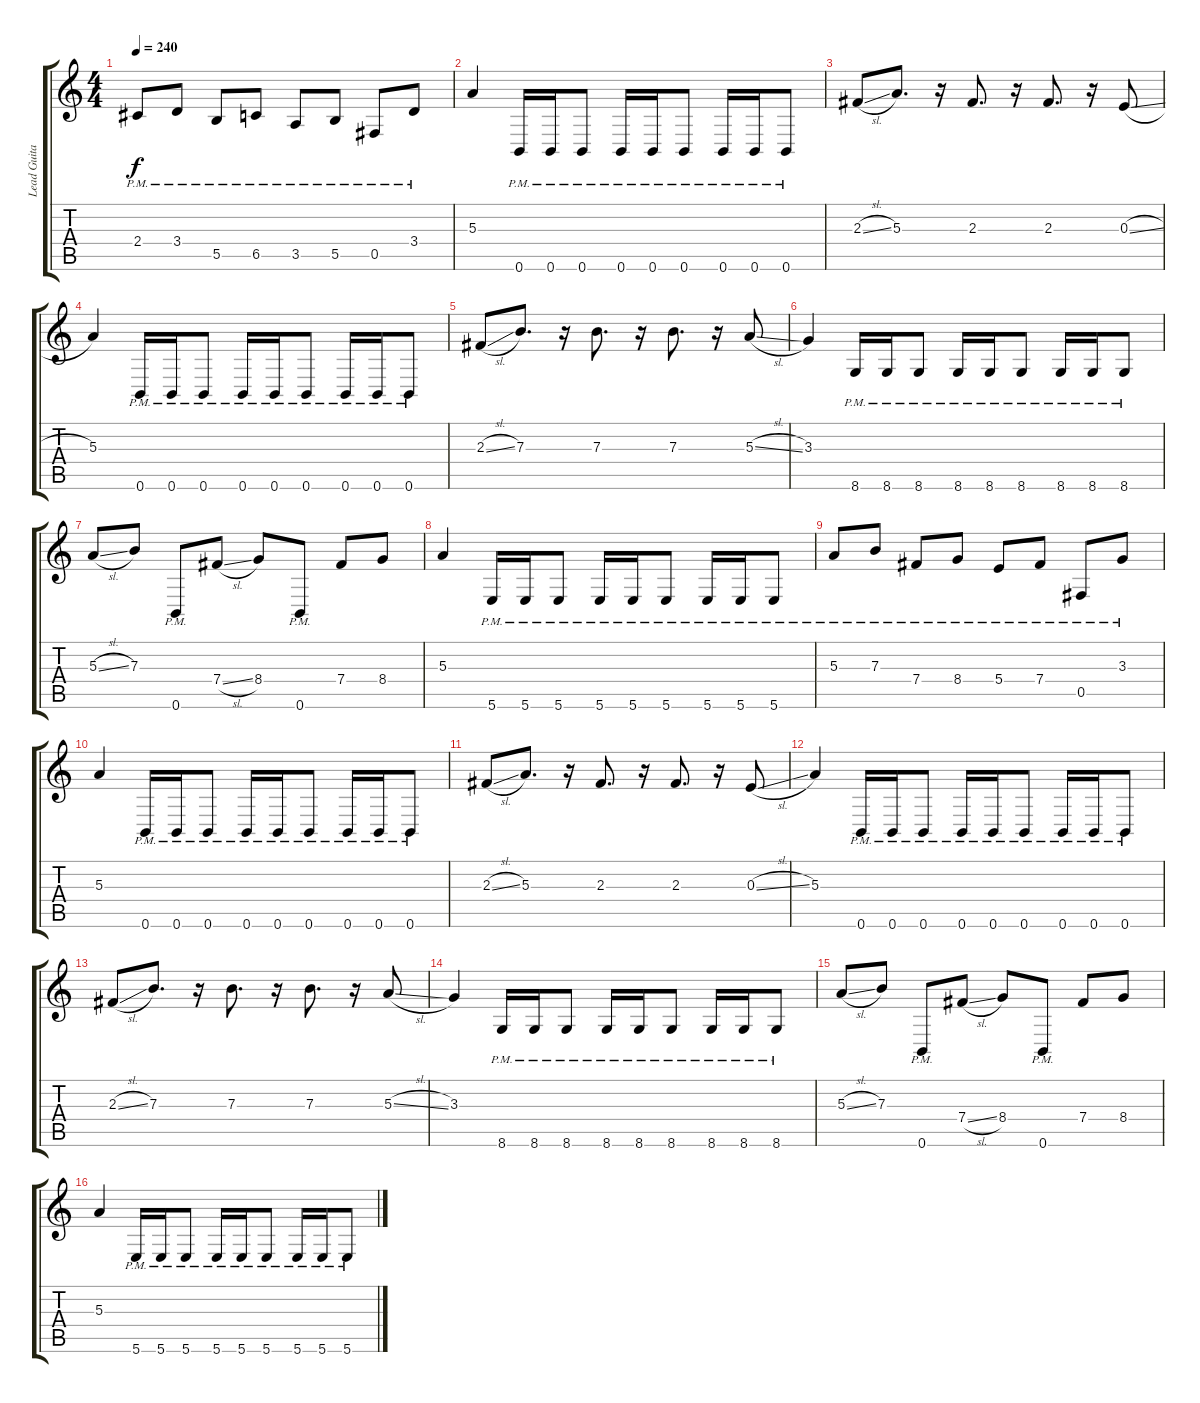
\track ("Lead Guitar" "Lead Guita") {instrument distortionguitar}
\staff {score tabs}
\tuning (Db4 Ab3 E3 B2 Gb2 B1) {hide}
\ts (4 4)
\tempo 240
\clef g2
\ks c
2.4{pm}.8{dy f} 3.4{pm}.8 5.5{pm}.8 6.5{pm}.8 3.5{pm}.8 5.5{pm}.8 0.5{pm}.8 3.4{pm}.8 |
5.3.4 0.6{pm}.16 0.6{pm}.16 0.6{pm}.8 0.6{pm}.16 0.6{pm}.16 0.6{pm}.8 0.6{pm}.16 0.6{pm}.16 0.6{pm}.8 |
2.3{sl}.8 5.3.8{d} r.16 2.3.8{d} r.16 2.3.8{d} r.16 0.3{sl}.8 |
5.3.4 0.6{pm}.16 0.6{pm}.16 0.6{pm}.8 0.6{pm}.16 0.6{pm}.16 0.6{pm}.8 0.6{pm}.16 0.6{pm}.16 0.6{pm}.8 |
2.3{sl}.8 7.3.8{d} r.16 7.3.8{d} r.16 7.3.8{d} r.16 5.3{sl}.8 |
3.3.4 8.6{pm}.16 8.6{pm}.16 8.6{pm}.8 8.6{pm}.16 8.6{pm}.16 8.6{pm}.8 8.6{pm}.16 8.6{pm}.16 8.6{pm}.8 |
5.3{sl}.8 7.3.8 0.6{pm}.8 7.4{sl}.8 8.4.8 0.6{pm}.8 7.4.8 8.4.8 |
5.3.4 5.6{pm}.16 5.6{pm}.16 5.6{pm}.8 5.6{pm}.16 5.6{pm}.16 5.6{pm}.8 5.6{pm}.16 5.6{pm}.16 5.6{pm}.8 |
5.3{pm}.8 7.3{pm}.8 7.4{pm}.8 8.4{pm}.8 5.4{pm}.8 7.4{pm}.8 0.5{pm}.8 3.3{pm}.8 |
5.3.4 0.6{pm}.16 0.6{pm}.16 0.6{pm}.8 0.6{pm}.16 0.6{pm}.16 0.6{pm}.8 0.6{pm}.16 0.6{pm}.16 0.6{pm}.8 |
2.3{sl}.8 5.3.8{d} r.16 2.3.8{d} r.16 2.3.8{d} r.16 0.3{sl}.8 |
5.3.4 0.6{pm}.16 0.6{pm}.16 0.6{pm}.8 0.6{pm}.16 0.6{pm}.16 0.6{pm}.8 0.6{pm}.16 0.6{pm}.16 0.6{pm}.8 |
2.3{sl}.8 7.3.8{d} r.16 7.3.8{d} r.16 7.3.8{d} r.16 5.3{sl}.8 |
3.3.4 8.6{pm}.16 8.6{pm}.16 8.6{pm}.8 8.6{pm}.16 8.6{pm}.16 8.6{pm}.8 8.6{pm}.16 8.6{pm}.16 8.6{pm}.8 |
5.3{sl}.8 7.3.8 0.6{pm}.8 7.4{sl}.8 8.4.8 0.6{pm}.8 7.4.8 8.4.8 |
5.3.4 5.6{pm}.16 5.6{pm}.16 5.6{pm}.8 5.6{pm}.16 5.6{pm}.16 5.6{pm}.8 5.6{pm}.16 5.6{pm}.16 5.6{pm}.8
